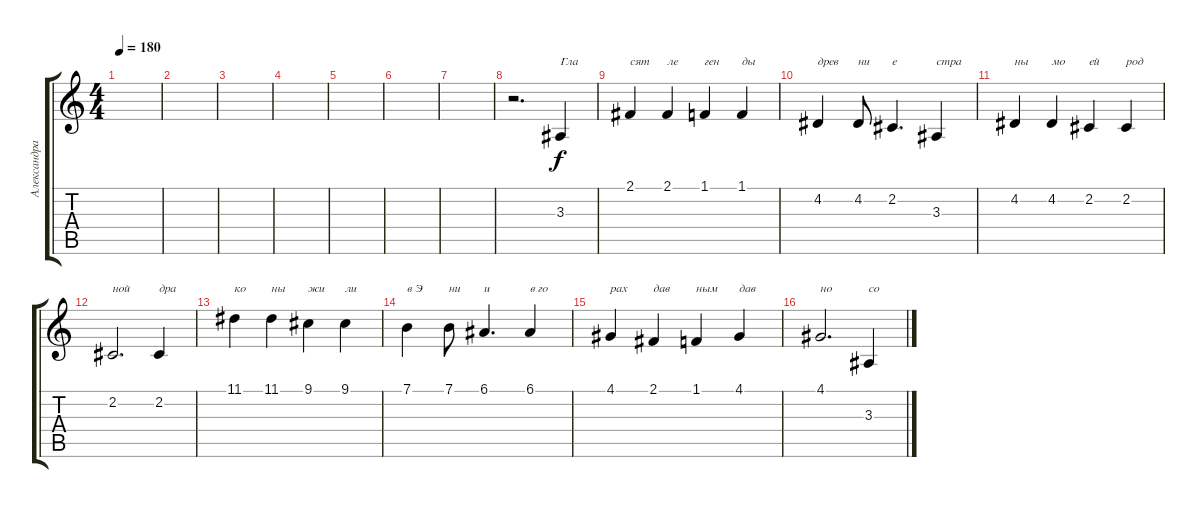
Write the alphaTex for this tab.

\track ("Александра Комарова" "Александра") {instrument flute}
\staff {score tabs}
\tuning (E4 B3 G3 D3 A2 E2) {hide}
\ts (4 4)
\tempo 180
\clef g2
\ks c
|
|
|
|
|
|
|
r.2{d} 3.3.4{txt "Гла"} |
2.1.4{txt "сят"} 2.1.4{txt "ле"} 1.1.4{txt "ген"} 1.1.4{txt "ды"} |
4.2.4{txt "древ"} 4.2.8{txt "ни"} 2.2.4{d txt "е"} 3.3.4{txt "стра"} |
4.2.4{txt "ны"} 4.2.4{txt "мо"} 2.2.4{txt "ей"} 2.2.4{txt "род"} |
2.2.2{d txt "ной"} 2.2.4{txt "дра"} |
11.1.4{txt "ко"} 11.1.4{txt "ны"} 9.1.4{txt "жи"} 9.1.4{txt "ли"} |
7.1.4{txt "в Э"} 7.1.8{txt "ни"} 6.1.4{d txt "и"} 6.1.4{txt "в го"} |
4.1.4{txt "рах"} 2.1.4{txt "дав"} 1.1.4{txt "ным"} 4.1.4{txt "дав"} |
4.1.2{d txt "но"} 3.3.4{txt "со"}
